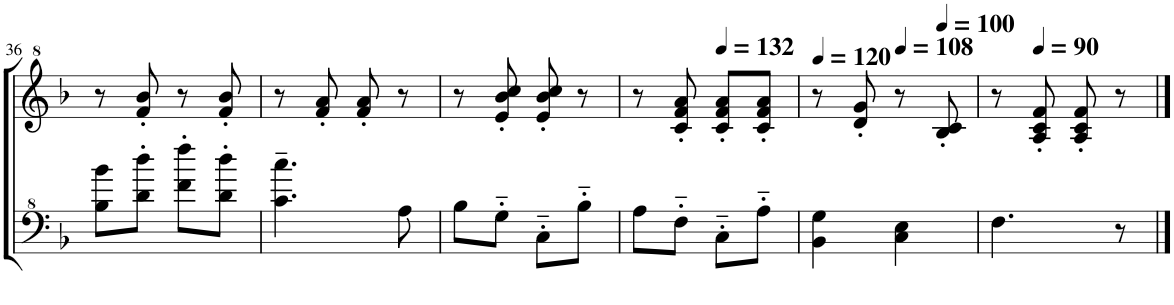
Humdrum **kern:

**kern	**kern
*part1	*part1
*staff2	*staff1
*I"Model III	*
!!LO:PB:g=z
*clefF^4	*clefG^2
*k[b-]	*k[b-]
*M2/4	*M2/4
=36	=36
8b-\ 8bb-\L	8r
8dd\' 8ddd\'J	8ff/' 8bb-/'
8ff\' 8fff\'L	8r
8dd\' 8ddd\'J	8ff/' 8bb-/'
=37	=37
4.cc\~ 4.ccc\~	8r
.	8ff/' 8aa/'
.	8ff/' 8aa/'
8a\	8r
=38	=38
8b-\L	8r
8g'~\J	8ee/' 8bb-/' 8ccc/'
8c'~\L	8ee/' 8bb-/' 8ccc/'
8b-'~\J	8r
=39	=39
8a\L	8r
8f'~\J	8cc/' 8ff/' 8aa/'
*	*MM132
8c'~\L	8cc/' 8ff/' 8aa/'L
8a'~\J	8cc/' 8ff/' 8aa/'J
=40	=40
*	*MM120
4B-\ 4g\	8r
.	8dd/' 8gg/'
*	*MM108
4c\ 4e\	8r
*	*MM100
.	8b-/' 8cc/'
=41	=41
4.f\	8r
*	*MM90
.	8a/' 8cc/' 8ff/'
.	8a/' 8cc/' 8ff/'
8r	8r
==	==
*-	*-
